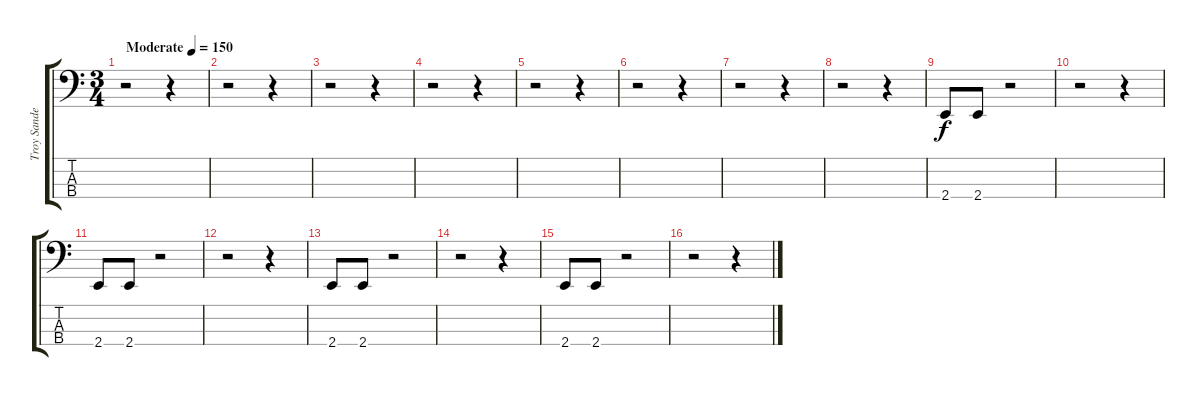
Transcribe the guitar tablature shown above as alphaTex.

\track ("Troy Sanders" "Troy Sande") {instrument electricbassfinger}
\staff {score tabs}
\tuning (F2 C2 G1 D1) {hide}
\ts (3 4)
\tempo (150 "Moderate")
\clef f4
\ks c
r.2{dy f instrument electricbassfinger} r.4 |
r.2 r.4 |
r.2 r.4 |
r.2 r.4 |
r.2 r.4 |
r.2 r.4 |
r.2 r.4 |
r.2 r.4 |
2.4.8 2.4.8 r.2 |
r.2 r.4 |
2.4.8 2.4.8 r.2 |
r.2 r.4 |
2.4.8 2.4.8 r.2 |
r.2 r.4 |
2.4.8 2.4.8 r.2 |
r.2 r.4
